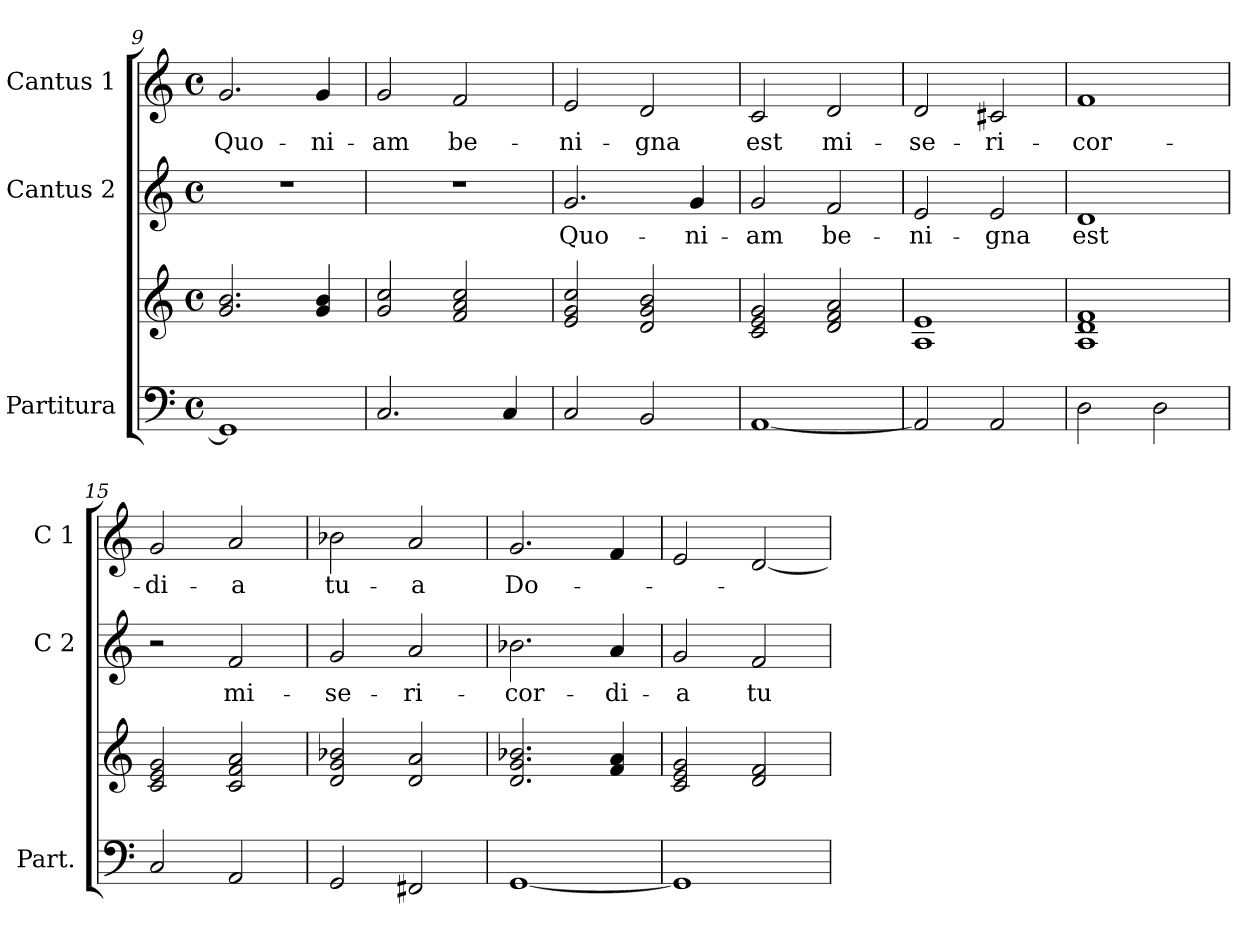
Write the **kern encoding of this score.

**kern	**kern	**kern	**text	**kern	**text
*part3	*part3	*part2	*part2	*part1	*part1
*staff4	*staff3	*staff2	*staff2	*staff1	*staff1
*I"Partitura	*	*I"Cantus 2	*	*I"Cantus 1	*
*I'Part.	*	*I'C 2	*	*I'C 1	*
!!LO:LB:g=z
*clefF4	*clefG2	*clefG2	*	*clefG2	*
*k[]	*k[]	*k[]	*	*k[]	*
*C:	*C:	*C:	*	*C:	*
*M4/4	*M4/4	*M4/4	*	*M4/4	*
*met(c)	*met(c)	*met(c)	*	*met(c)	*
=9	=9	=9	=9	=9	=9
!	!	!	!	!	!LO:LY:b
1GG]	2.g!/ 2.b!/	1r	.	2.g/	Quo-
!	!	!	!	!	!LO:LY:b
.	4g!/ 4b!/	.	.	4g/	-ni-
=10	=10	=10	=10	=10	=10
!	!	!	!	!	!LO:LY:b
2.C/	2g!/ 2cc!/	1r	.	2g/	-am
!	!	!	!	!	!LO:LY:b
.	2f!/ 2a!/ 2cc!/	.	.	2f/	be-
4C/	.	.	.	.	.
=11	=11	=11	=11	=11	=11
!	!	!	!LO:LY:b	!	!
!	!	!	!	!	!LO:LY:b
2C/	2e!/ 2g!/ 2cc!/	2.g/	Quo-	2e/	-ni-
!	!	!	!	!	!LO:LY:b
2BB/	2d!/ 2g!/ 2b!/	.	.	2d/	-gna
!	!	!	!LO:LY:b	!	!
.	.	4g/	-ni-	.	.
=12	=12	=12	=12	=12	=12
!	!	!	!LO:LY:b	!	!
!	!	!	!	!	!LO:LY:b
[1AA	2c!/ 2e!/ 2g!/	2g/	-am	2c/	est
!	!	!	!LO:LY:b	!	!
!	!	!	!	!	!LO:LY:b
.	2d!/ 2f!/ 2a!/	2f/	be-	2d/	mi-
=13	=13	=13	=13	=13	=13
!	!	!	!LO:LY:b	!	!
!	!	!	!	!	!LO:LY:b
2AA/]	1A! 1e!	2e/	-ni-	2d/	-se-
!	!	!	!LO:LY:b	!	!
!	!	!	!	!	!LO:LY:b
2AA/	.	2e/	-gna	2c#X/	-ri-
=14	=14	=14	=14	=14	=14
!	!	!	!LO:LY:b	!	!
!	!	!	!	!	!LO:LY:b
2D\	1A! 1d! 1f!	1d	est	1f	-cor-
2D\	.	.	.	.	.
=15	=15	=15	=15	=15	=15
!	!	!	!	!	!LO:LY:b
2C/	2c!/ 2e!/ 2g!/	2r	.	2g/	-di-
!	!	!	!LO:LY:b	!	!
!	!	!	!	!	!LO:LY:b
2AA/	2c!/ 2f!/ 2a!/	2f/	mi-	2a/	-a
=16	=16	=16	=16	=16	=16
!	!	!	!LO:LY:b	!	!
!	!	!	!	!	!LO:LY:b
2GG/	2d!/ 2g!/ 2b-X!/	2g/	-se-	2b-X\	tu-
!	!	!	!LO:LY:b	!	!
!	!	!	!	!	!LO:LY:b
2FF#X/	2d!/ 2a!/	2a/	-ri-	2a/	-a
=17	=17	=17	=17	=17	=17
!	!	!	!LO:LY:b	!	!
!	!	!	!	!	!LO:LY:b
[1GG	2.d!/ 2.g!/ 2.b-X!/	2.b-X\	-cor-	2.g/	Do-
!	!	!	!LO:LY:b	!	!
.	4f!/ 4a!/	4a/	-di-	4f/	.
!!LO:LB:g=z
=18	=18	=18	=18	=18	=18
!	!	!	!LO:LY:b	!	!
1GG]	2c!/ 2e!/ 2g!/	2g/	-a	2e/	.
!	!	!	!LO:LY:b	!	!
.	2d!/ 2f!/	2f/	tu-	[2d/	.
=	=	=	=	=	=
*-	*-	*-	*-	*-	*-
